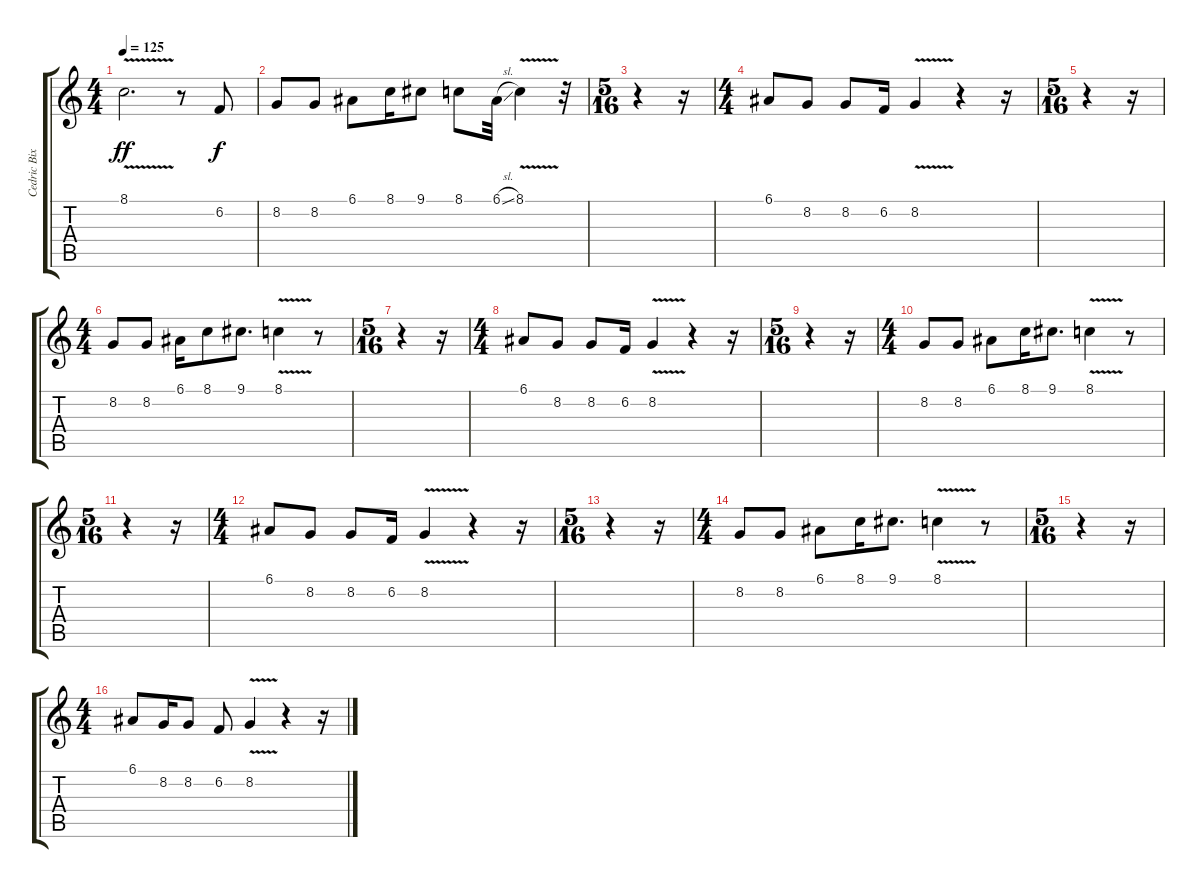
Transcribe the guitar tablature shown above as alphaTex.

\track ("Cedric Bixler" "Cedric Bix") {instrument lead2sawtooth}
\staff {score tabs}
\tuning (E4 B3 G3 D3 A2 E2) {hide}
\ts (4 4)
\tempo 125
\clef g2
\ks c
8.1{v}.2{d dy ff} r.8 6.2.8{dy f} |
8.2.8 8.2.8 6.1.8 8.1.16 9.1.8 8.1.8 6.1{sl}.32 8.1{v}.4 r.32 |
\ts (5 16)
r.4 r.16 |
\ts (4 4)
6.1.8 8.2.8 8.2.8 6.2.16 8.2{v}.4 r.4 r.16 |
\ts (5 16)
r.4 r.16 |
\ts (4 4)
8.2.8 8.2.8 6.1.16 8.1.8 9.1.8{d} 8.1{v}.4 r.8 |
\ts (5 16)
r.4 r.16 |
\ts (4 4)
6.1.8 8.2.8 8.2.8 6.2.16 8.2{v}.4 r.4 r.16 |
\ts (5 16)
r.4 r.16 |
\ts (4 4)
8.2.8 8.2.8 6.1.8 8.1.16 9.1.8{d} 8.1{v}.4 r.8 |
\ts (5 16)
r.4 r.16 |
\ts (4 4)
6.1.8 8.2.8 8.2.8 6.2.16 8.2{v}.4 r.4 r.16 |
\ts (5 16)
r.4 r.16 |
\ts (4 4)
8.2.8 8.2.8 6.1.8 8.1.16 9.1.8{d} 8.1{v}.4 r.8 |
\ts (5 16)
r.4 r.16 |
\ts (4 4)
6.1.8 8.2.16 8.2.8 6.2.8 8.2{v}.4 r.4 r.16
